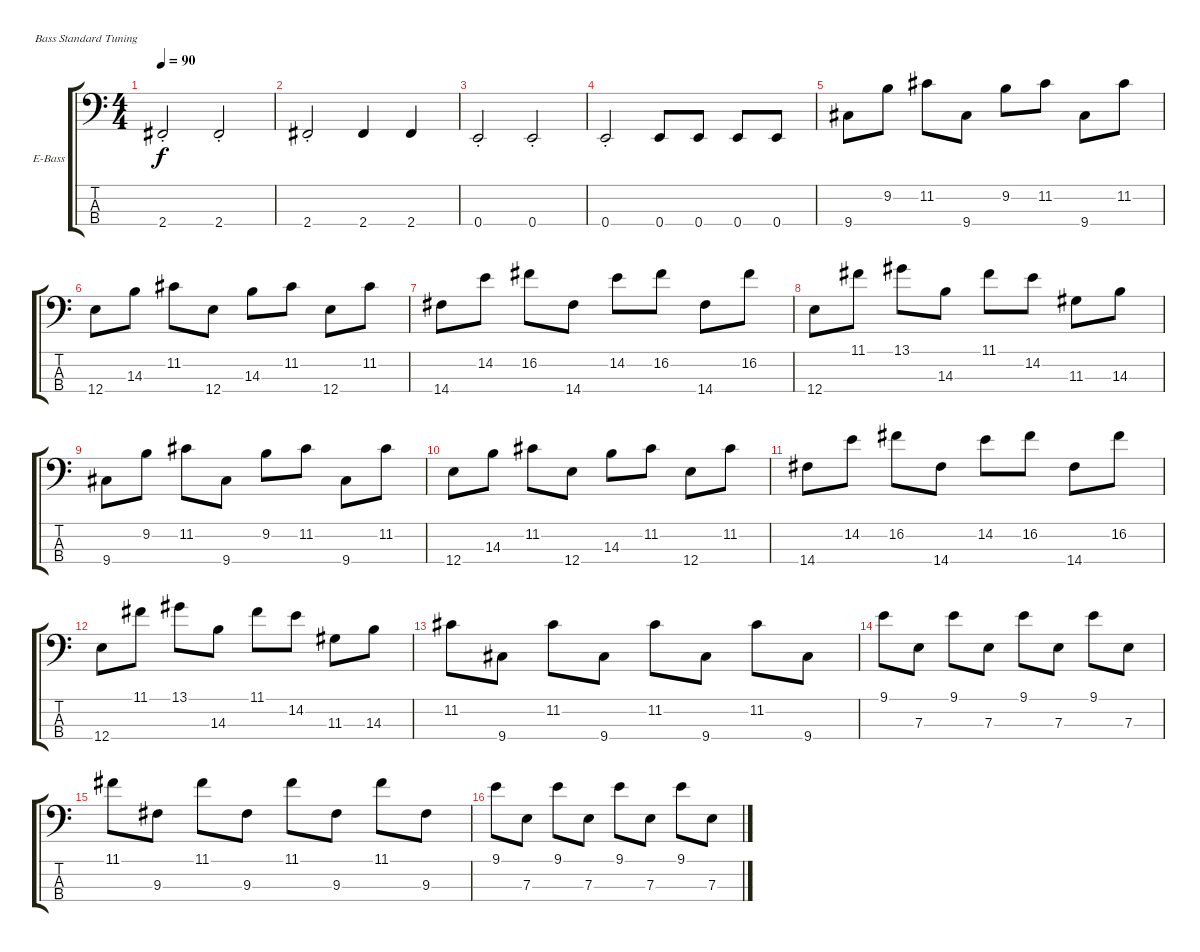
\bracketExtendMode groupsimilarinstruments
\firstSystemTrackNameOrientation horizontal
\otherSystemsTrackNameOrientation horizontal
\track ("bass" "E-Bass") {instrument electricbassfinger}
\staff {score tabs}
\tuning (G2 D2 A1 E1)
\ts (4 4)
\tempo 90
\clef f4
\ks c
2.4{st}.2{dy f} 2.4{st}.2 |
2.4{st}.2 2.4.4 2.4.4 |
0.4{st}.2 0.4{st}.2 |
0.4{st}.2 0.4.8 0.4.8 0.4.8 0.4.8 |
9.4.8 9.2.8 11.2.8 9.4.8 9.2.8 11.2.8 9.4.8 11.2.8 |
\scale
0.366501 12.4.8 14.3.8 11.2.8 12.4.8 14.3.8 11.2.8 12.4.8 11.2.8 |
\scale
0.318408 14.4.8 14.2.8 16.2.8 14.4.8 14.2.8 16.2.8 14.4.8 16.2.8 |
\scale
0.315091 12.4.8 11.1.8 13.1.8 14.3.8 11.1.8 14.2.8 11.3.8 14.3.8 |
9.4.8 9.2.8 11.2.8 9.4.8 9.2.8 11.2.8 9.4.8 11.2.8 |
12.4.8 14.3.8 11.2.8 12.4.8 14.3.8 11.2.8 12.4.8 11.2.8 |
14.4.8 14.2.8 16.2.8 14.4.8 14.2.8 16.2.8 14.4.8 16.2.8 |
12.4.8 11.1.8 13.1.8 14.3.8 11.1.8 14.2.8 11.3.8 14.3.8 |
11.2.8 9.4.8 11.2.8 9.4.8 11.2.8 9.4.8 11.2.8 9.4.8 |
9.1.8 7.3.8 9.1.8 7.3.8 9.1.8 7.3.8 9.1.8 7.3.8 |
11.1.8 9.3.8 11.1.8 9.3.8 11.1.8 9.3.8 11.1.8 9.3.8 |
9.1.8 7.3.8 9.1.8 7.3.8 9.1.8 7.3.8 9.1.8 7.3.8
